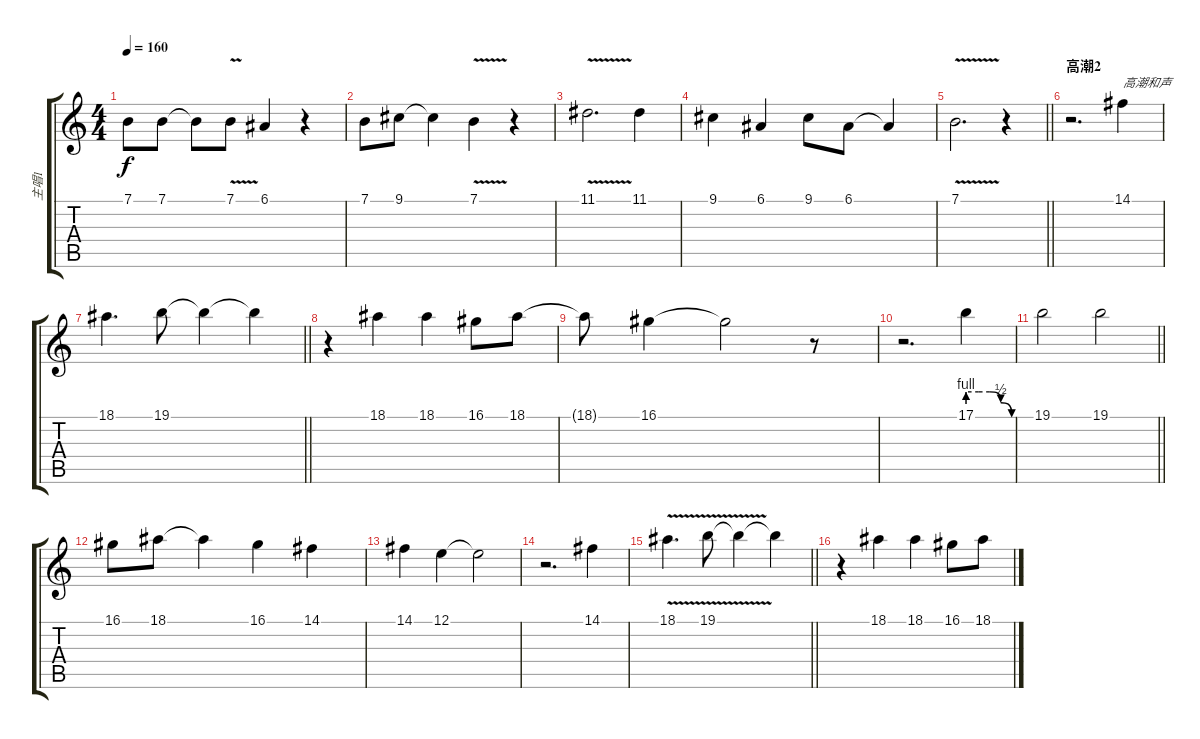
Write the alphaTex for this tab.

\track ("主唱1" "主唱1") {instrument fx8scifi}
\staff {score tabs}
\tuning (E4 B3 G3 D3 A2 E2) {hide}
\ts (4 4)
\tempo 160
\clef g2
\ks c
7.1.8{dy f} 7.1.8 7.1{t}.8 7.1{v}.8 6.1.4 r.4 |
7.1.8 9.1.8 9.1{t}.4 7.1{v}.4 r.4 |
11.1{v}.2{d} 11.1.4 |
9.1.4 6.1.4 9.1.8 6.1.8 6.1{t}.4 |
\barLineRight lightlight
7.1{v}.2{d} r.4 |
\section ("" "高潮2")
r.2{d} 14.1.4{txt "高潮和声"} |
\barLineRight lightlight
18.1.4{d} 19.1.8 19.1{t}.4 19.1{t}.4 |
r.4 18.1.4 18.1.4 16.1.8 18.1.8 |
18.1{t}.8 16.1.4 16.1{t}.2 r.8 |
r.2{d} 17.1{be (custom 0 4 15 4 30 4 45 2 60 0)}.4 |
\barLineRight lightlight
19.1.2 19.1.2 |
16.1.8 18.1.8 18.1{t}.4 16.1.4 14.1.4 |
14.1.4 12.1.4 12.1{t}.2 |
r.2{d} 14.1.4 |
\barLineRight lightlight
18.1{v}.4{d} 19.1{v}.8 19.1{t}.4 19.1{t}.4 |
r.4 18.1.4 18.1.4 16.1.8 18.1.8
